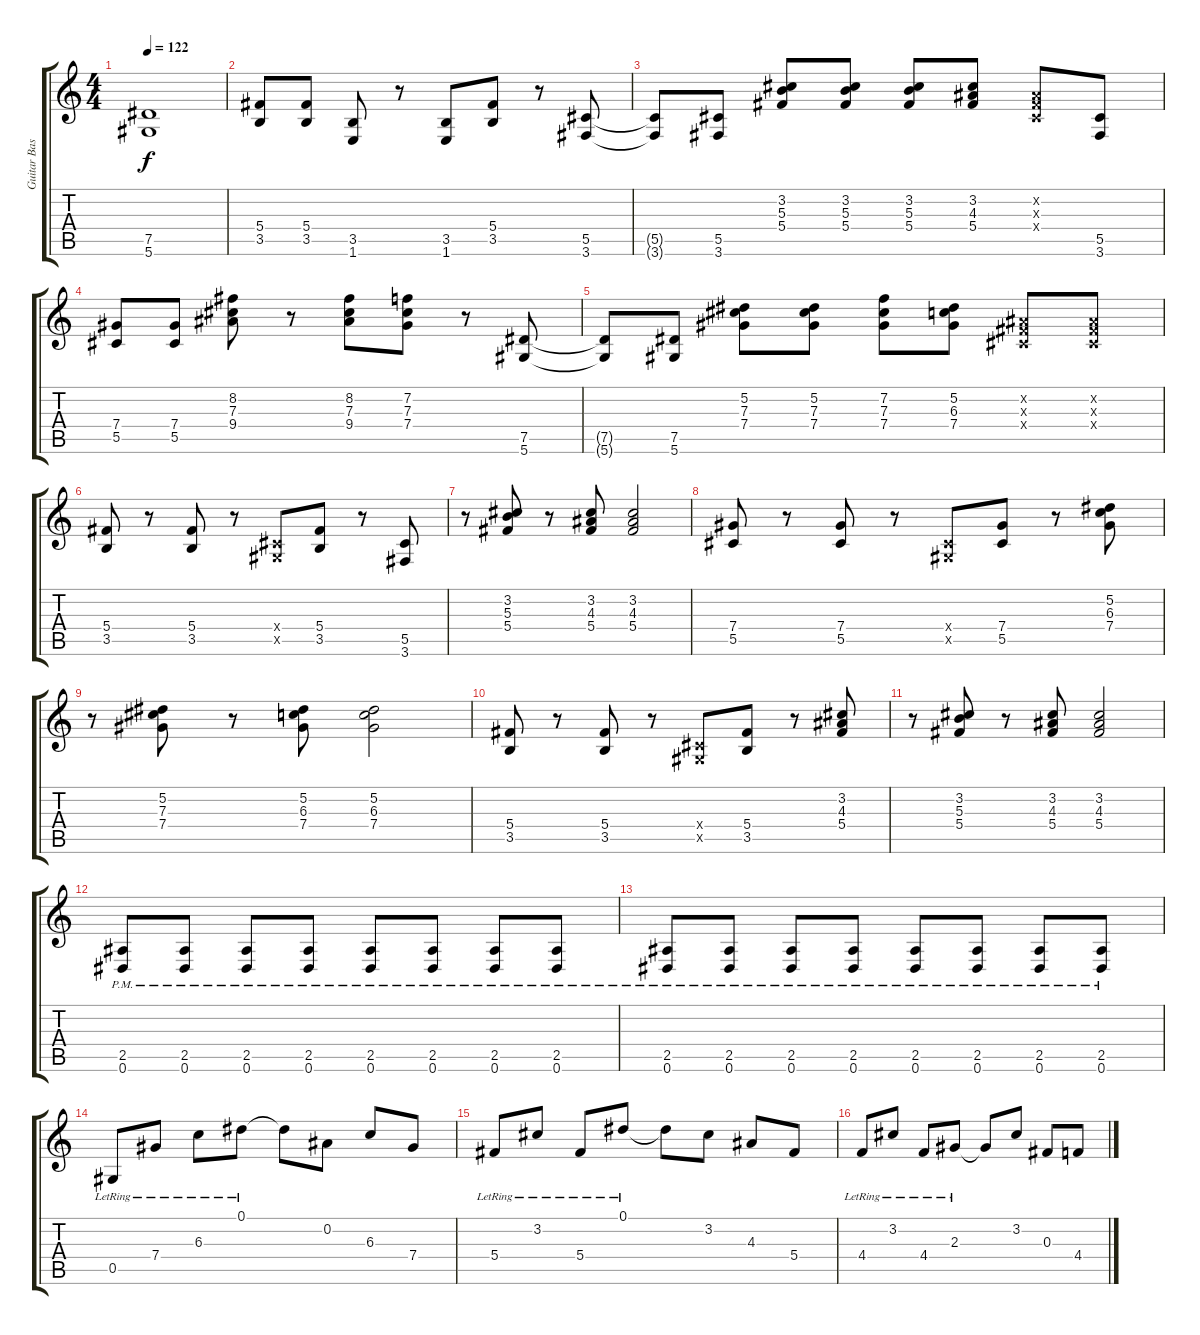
\track ("Guitar Base" "Guitar Bas") {instrument distortionguitar}
\staff {score tabs}
\tuning (Eb4 Bb3 Gb3 Db3 Ab2 Eb2) {hide}
\ts (4 4)
\tempo 122
\clef g2
\ks c
(7.5{t} 5.6{t}).1{dy f} |
(5.4 3.5).8 (5.4 3.5).8 (3.5 1.6).8 r.8 (3.5 1.6).8 (5.4 3.5).8 r.8 (5.5 3.6).8 |
(5.5{t} 3.6{t}).8 (5.5 3.6).8 (3.2 5.3 5.4).8 (3.2 5.3 5.4).8 (3.2 5.3 5.4).8 (3.2 4.3 5.4).8 (0.2{x} 0.3{x} 0.4{x}).8 (5.5 3.6).8 |
(7.4 5.5).8 (7.4 5.5).8 (8.2 7.3 9.4).8 r.8 (8.2 7.3 9.4).8 (7.2 7.3 7.4).8 r.8 (7.5 5.6).8 |
(7.5{t} 5.6{t}).8 (7.5 5.6).8 (5.2 7.3 7.4).8 (5.2 7.3 7.4).8 (7.2 7.3 7.4).8 (5.2 6.3 7.4).8 (0.2{x} 0.3{x} 0.4{x}).8 (0.2{x} 0.3{x} 0.4{x}).8 |
(5.4 3.5).8 r.8 (5.4 3.5).8 r.8 (0.4{x} 0.5{x}).8 (5.4 3.5).8 r.8 (5.5 3.6).8 |
r.8 (3.2 5.3 5.4).8 r.8 (3.2 4.3 5.4).8 (3.2 4.3 5.4).2 |
(7.4 5.5).8 r.8 (7.4 5.5).8 r.8 (0.4{x} 0.5{x}).8 (7.4 5.5).8 r.8 (5.2 6.3 7.4).8 |
r.8 (5.2 7.3 7.4).8 r.8 (5.2 6.3 7.4).8 (5.2 6.3 7.4).2 |
(5.4 3.5).8 r.8 (5.4 3.5).8 r.8 (0.4{x} 0.5{x}).8 (5.4 3.5).8 r.8 (3.2 4.3 5.4).8 |
r.8 (3.2 5.3 5.4).8 r.8 (3.2 4.3 5.4).8 (3.2 4.3 5.4).2 |
(2.5 0.6{pm}).8 (2.5 0.6{pm}).8 (2.5 0.6{pm}).8 (2.5 0.6{pm}).8 (2.5 0.6{pm}).8 (2.5 0.6{pm}).8 (2.5 0.6{pm}).8 (2.5 0.6{pm}).8 |
(2.5 0.6{pm}).8 (2.5 0.6{pm}).8 (2.5 0.6{pm}).8 (2.5 0.6{pm}).8 (2.5 0.6{pm}).8 (2.5 0.6{pm}).8 (2.5 0.6{pm}).8 (2.5 0.6{pm}).8 |
0.5{lr}.8{volume 16 instrument acousticguitarsteel} 7.4{lr}.8 6.3{lr}.8 0.1{lr}.8 0.1{t}.8 0.2.8 6.3.8 7.4.8 |
5.4{lr}.8 3.2{lr}.8 5.4{lr}.8 0.1{lr}.8 0.1{t}.8 3.2.8 4.3.8 5.4.8 |
4.4{lr}.8 3.2{lr}.8 4.4{lr}.8 2.3{lr}.8 2.3{t}.8 3.2.8 0.3.8 4.4.8
